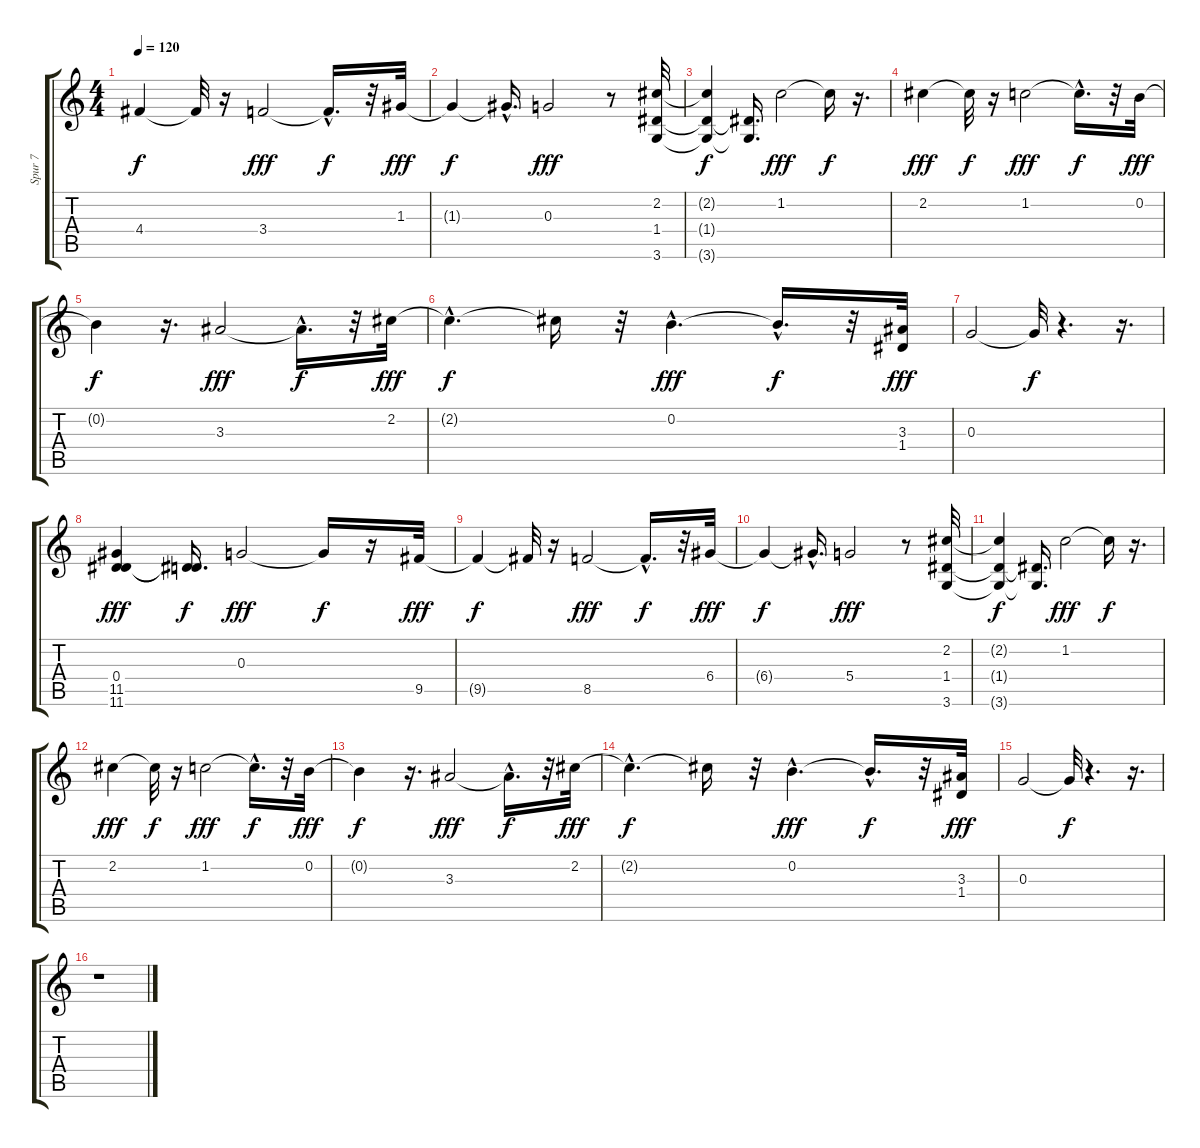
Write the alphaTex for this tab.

\track ("Spur 7" "Spur 7") {instrument acousticguitarnylon}
\staff {score tabs}
\tuning (E4 B3 G3 D3 A2 E2) {hide}
\ts (4 4)
\tempo 120
\clef g2
\ks c
4.4{t}.4{dy f} 4.4{t}.32 r.16 3.4.2{dy fff} 3.4{hac t}.16{d dy f} r.32 1.3.32{dy fff} |
1.3{t}.4{dy f} 1.3{hac t}.16{d} 0.3.2{dy fff} r.8 (2.2 1.4 3.6).32 |
(2.2{t} 1.4{t} 3.6{t}).4{dy f} (1.4{t} 3.6{t}).16{d} 1.2.2{dy fff} 1.2{t}.16{dy f} r.16{d} |
2.2.4{dy fff} 2.2{t}.32{dy f} r.16 1.2.2{dy fff} 1.2{hac t}.16{d dy f} r.32 0.2.32{dy fff} |
0.2{t}.4{dy f} r.16{d} 3.3.2{dy fff} 3.3{hac t}.16{d dy f} r.32 2.2.32{dy fff} |
2.2{hac t}.4{d dy f} 2.2{t}.16 r.32 0.2{hac}.4{d dy fff} 0.2{hac t}.16{d dy f} r.32 (3.3 1.4).32{dy fff} |
0.3.2 0.3{t}.32{dy f} r.4{d} r.16{d} |
(0.4 11.5 11.6).4{dy fff} (0.4{t} 11.6{t}).16{d dy f} 0.3.2{dy fff} 0.3{t}.16{dy f} r.16 9.5.32{dy fff} |
9.5{t}.4{dy f} 9.5{t}.32 r.16 8.5.2{dy fff} 8.5{hac t}.16{d dy f} r.32 6.4.32{dy fff} |
6.4{t}.4{dy f} 6.4{hac t}.16{d} 5.4.2{dy fff} r.8 (2.2 1.4 3.6).32 |
(2.2{t} 1.4{t} 3.6{t}).4{dy f} (1.4{t} 3.6{t}).16{d} 1.2.2{dy fff} 1.2{t}.16{dy f} r.16{d} |
2.2.4{dy fff} 2.2{t}.32{dy f} r.16 1.2.2{dy fff} 1.2{hac t}.16{d dy f} r.32 0.2.32{dy fff} |
0.2{t}.4{dy f} r.16{d} 3.3.2{dy fff} 3.3{hac t}.16{d dy f} r.32 2.2.32{dy fff} |
2.2{hac t}.4{d dy f} 2.2{t}.16 r.32 0.2{hac}.4{d dy fff} 0.2{hac t}.16{d dy f} r.32 (3.3 1.4).32{dy fff} |
0.3.2 0.3{t}.32{dy f} r.4{d} r.16{d} |
r.1
